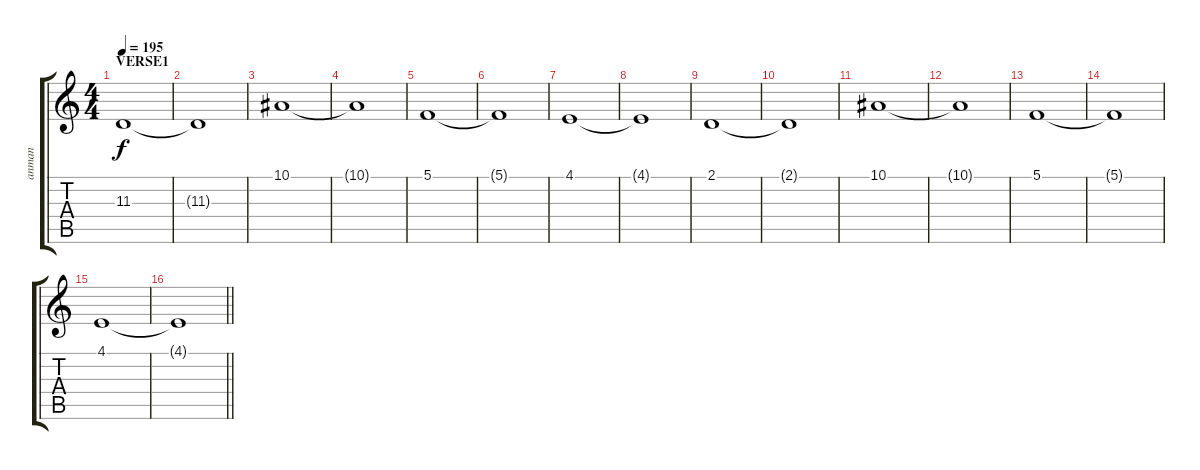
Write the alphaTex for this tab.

\track ("anman 1" "anman") {instrument stringensemble1}
\staff {score tabs}
\tuning (C4 G3 Eb3 Bb2 F2 C2) {hide}
\ts (4 4)
\section ("" "VERSE1")
\tempo 195
\clef g2
\ks c
11.3.1{dy f volume 8} |
11.3{t}.1 |
10.1.1 |
10.1{t}.1 |
5.1.1 |
5.1{t}.1 |
4.1.1 |
4.1{t}.1 |
2.1.1 |
2.1{t}.1 |
10.1.1 |
10.1{t}.1 |
5.1.1 |
5.1{t}.1 |
4.1.1 |
\barLineRight lightlight
4.1{t}.1
